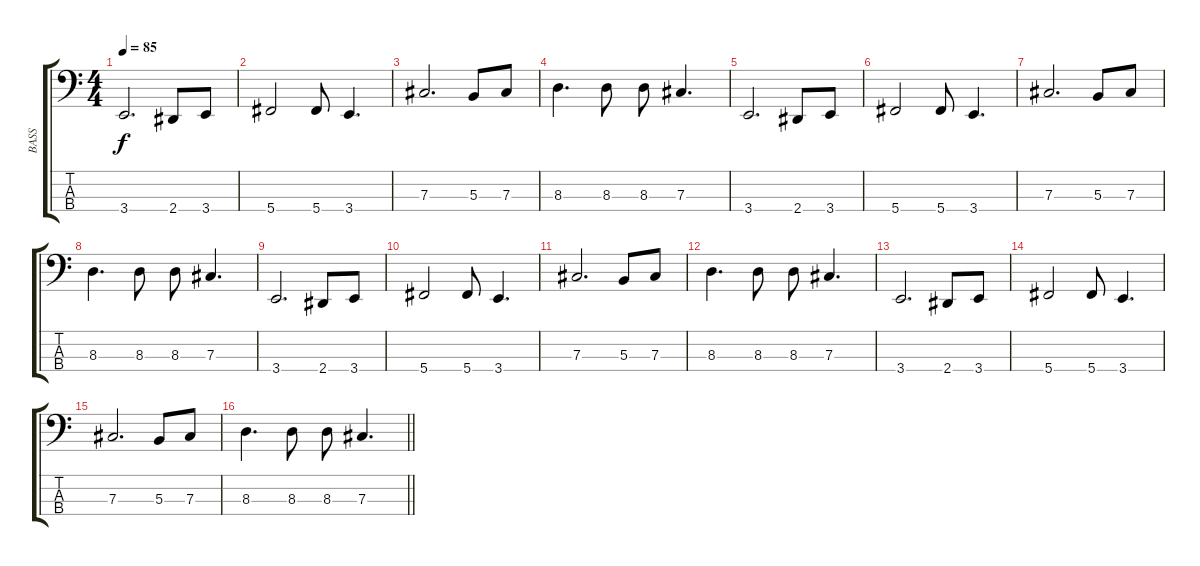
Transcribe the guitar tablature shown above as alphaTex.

\track ("BASS" "BASS") {instrument electricbasspick}
\staff {score tabs}
\tuning (E2 B1 Gb1 Db1) {hide}
\ts (4 4)
\tempo 85
\clef f4
\ks c
3.4.2{d dy f} 2.4.8 3.4.8 |
5.4.2 5.4.8 3.4.4{d} |
7.3.2{d} 5.3.8 7.3.8 |
8.3.4{d} 8.3.8 8.3.8 7.3.4{d} |
3.4.2{d} 2.4.8 3.4.8 |
5.4.2 5.4.8 3.4.4{d} |
7.3.2{d} 5.3.8 7.3.8 |
8.3.4{d} 8.3.8 8.3.8 7.3.4{d} |
3.4.2{d} 2.4.8 3.4.8 |
5.4.2 5.4.8 3.4.4{d} |
7.3.2{d} 5.3.8 7.3.8 |
8.3.4{d} 8.3.8 8.3.8 7.3.4{d} |
3.4.2{d} 2.4.8 3.4.8 |
5.4.2 5.4.8 3.4.4{d} |
7.3.2{d} 5.3.8 7.3.8 |
\barLineRight lightlight
8.3.4{d} 8.3.8 8.3.8 7.3.4{d}
